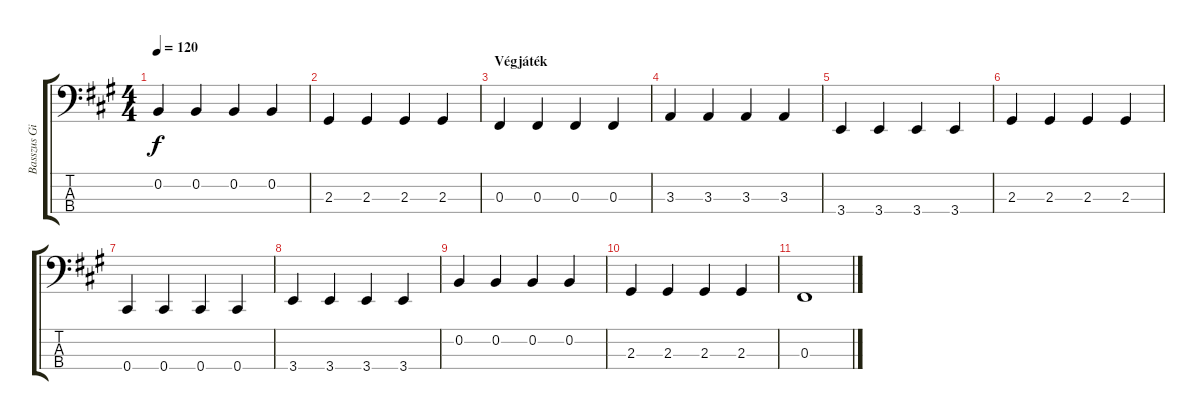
\track ("Basszus Gitár" "Basszus Gi") {instrument electricbassfinger}
\staff {score tabs}
\tuning (E2 B1 Gb1 Db1) {hide}
\ts (4 4)
\tempo 120
\clef f4
\ks a
0.2.4{dy f} 0.2.4 0.2.4 0.2.4 |
2.3.4 2.3.4 2.3.4 2.3.4 |
\section ("" "Végjáték")
0.3.4 0.3.4 0.3.4 0.3.4 |
3.3.4 3.3.4 3.3.4 3.3.4 |
3.4.4 3.4.4 3.4.4 3.4.4 |
2.3.4 2.3.4 2.3.4 2.3.4 |
0.4.4 0.4.4 0.4.4 0.4.4 |
3.4.4 3.4.4 3.4.4 3.4.4 |
0.2.4 0.2.4 0.2.4 0.2.4 |
2.3.4 2.3.4 2.3.4 2.3.4 |
0.3.1
